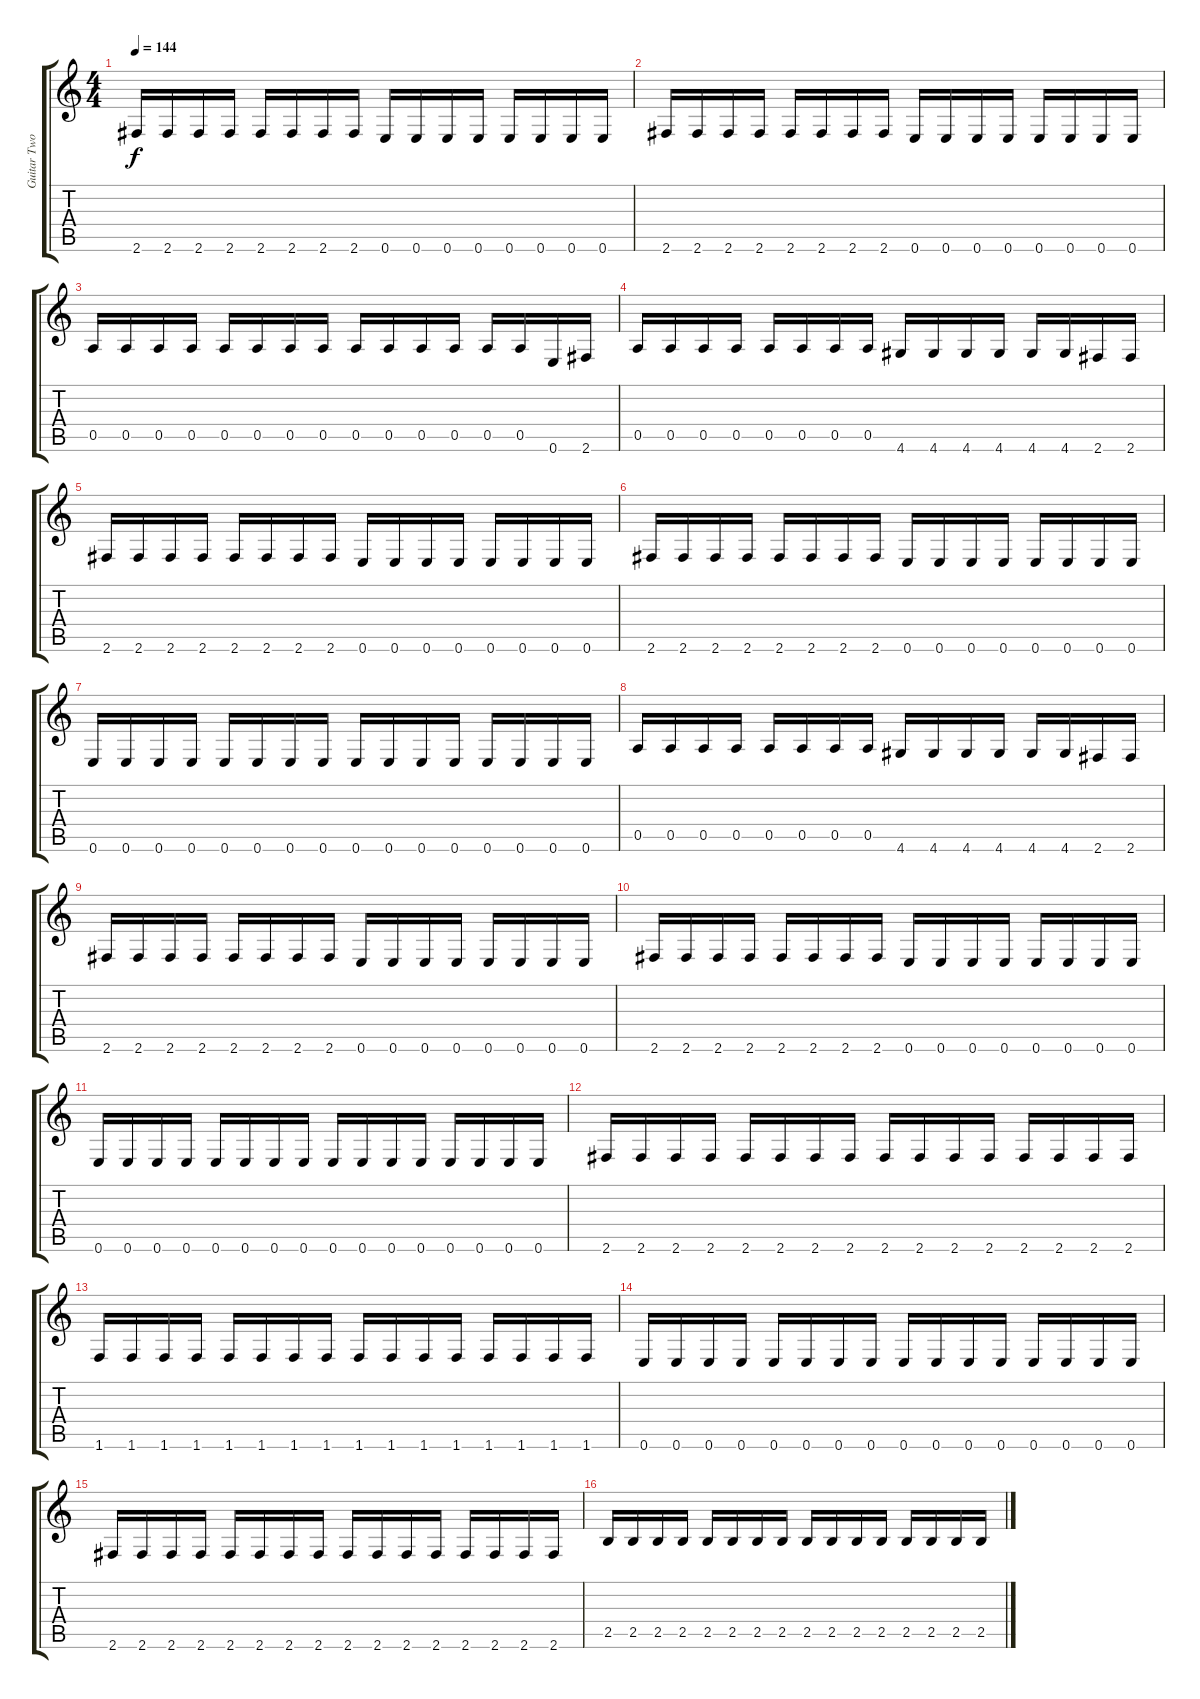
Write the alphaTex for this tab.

\track ("Guitar Two, Bass Notes" "Guitar Two") {instrument distortionguitar}
\staff {score tabs}
\tuning (E4 B3 G3 D3 A2 E2) {hide}
\ts (4 4)
\tempo 144
\clef g2
\ks c
2.6.16{dy f} 2.6.16 2.6.16 2.6.16 2.6.16 2.6.16 2.6.16 2.6.16 0.6.16 0.6.16 0.6.16 0.6.16 0.6.16 0.6.16 0.6.16 0.6.16 |
2.6.16 2.6.16 2.6.16 2.6.16 2.6.16 2.6.16 2.6.16 2.6.16 0.6.16 0.6.16 0.6.16 0.6.16 0.6.16 0.6.16 0.6.16 0.6.16 |
0.5.16 0.5.16 0.5.16 0.5.16 0.5.16 0.5.16 0.5.16 0.5.16 0.5.16 0.5.16 0.5.16 0.5.16 0.5.16 0.5.16 0.6.16 2.6.16 |
0.5.16 0.5.16 0.5.16 0.5.16 0.5.16 0.5.16 0.5.16 0.5.16 4.6.16 4.6.16 4.6.16 4.6.16 4.6.16 4.6.16 2.6.16 2.6.16 |
2.6.16 2.6.16 2.6.16 2.6.16 2.6.16 2.6.16 2.6.16 2.6.16 0.6.16 0.6.16 0.6.16 0.6.16 0.6.16 0.6.16 0.6.16 0.6.16 |
2.6.16 2.6.16 2.6.16 2.6.16 2.6.16 2.6.16 2.6.16 2.6.16 0.6.16 0.6.16 0.6.16 0.6.16 0.6.16 0.6.16 0.6.16 0.6.16 |
0.6.16 0.6.16 0.6.16 0.6.16 0.6.16 0.6.16 0.6.16 0.6.16 0.6.16 0.6.16 0.6.16 0.6.16 0.6.16 0.6.16 0.6.16 0.6.16 |
0.5.16 0.5.16 0.5.16 0.5.16 0.5.16 0.5.16 0.5.16 0.5.16 4.6.16 4.6.16 4.6.16 4.6.16 4.6.16 4.6.16 2.6.16 2.6.16 |
2.6.16 2.6.16 2.6.16 2.6.16 2.6.16 2.6.16 2.6.16 2.6.16 0.6.16 0.6.16 0.6.16 0.6.16 0.6.16 0.6.16 0.6.16 0.6.16 |
2.6.16 2.6.16 2.6.16 2.6.16 2.6.16 2.6.16 2.6.16 2.6.16 0.6.16 0.6.16 0.6.16 0.6.16 0.6.16 0.6.16 0.6.16 0.6.16 |
0.6.16 0.6.16 0.6.16 0.6.16 0.6.16 0.6.16 0.6.16 0.6.16 0.6.16 0.6.16 0.6.16 0.6.16 0.6.16 0.6.16 0.6.16 0.6.16 |
2.6.16 2.6.16 2.6.16 2.6.16 2.6.16 2.6.16 2.6.16 2.6.16 2.6.16 2.6.16 2.6.16 2.6.16 2.6.16 2.6.16 2.6.16 2.6.16 |
1.6.16 1.6.16 1.6.16 1.6.16 1.6.16 1.6.16 1.6.16 1.6.16 1.6.16 1.6.16 1.6.16 1.6.16 1.6.16 1.6.16 1.6.16 1.6.16 |
0.6.16 0.6.16 0.6.16 0.6.16 0.6.16 0.6.16 0.6.16 0.6.16 0.6.16 0.6.16 0.6.16 0.6.16 0.6.16 0.6.16 0.6.16 0.6.16 |
2.6.16 2.6.16 2.6.16 2.6.16 2.6.16 2.6.16 2.6.16 2.6.16 2.6.16 2.6.16 2.6.16 2.6.16 2.6.16 2.6.16 2.6.16 2.6.16 |
2.5.16 2.5.16 2.5.16 2.5.16 2.5.16 2.5.16 2.5.16 2.5.16 2.5.16 2.5.16 2.5.16 2.5.16 2.5.16 2.5.16 2.5.16 2.5.16
